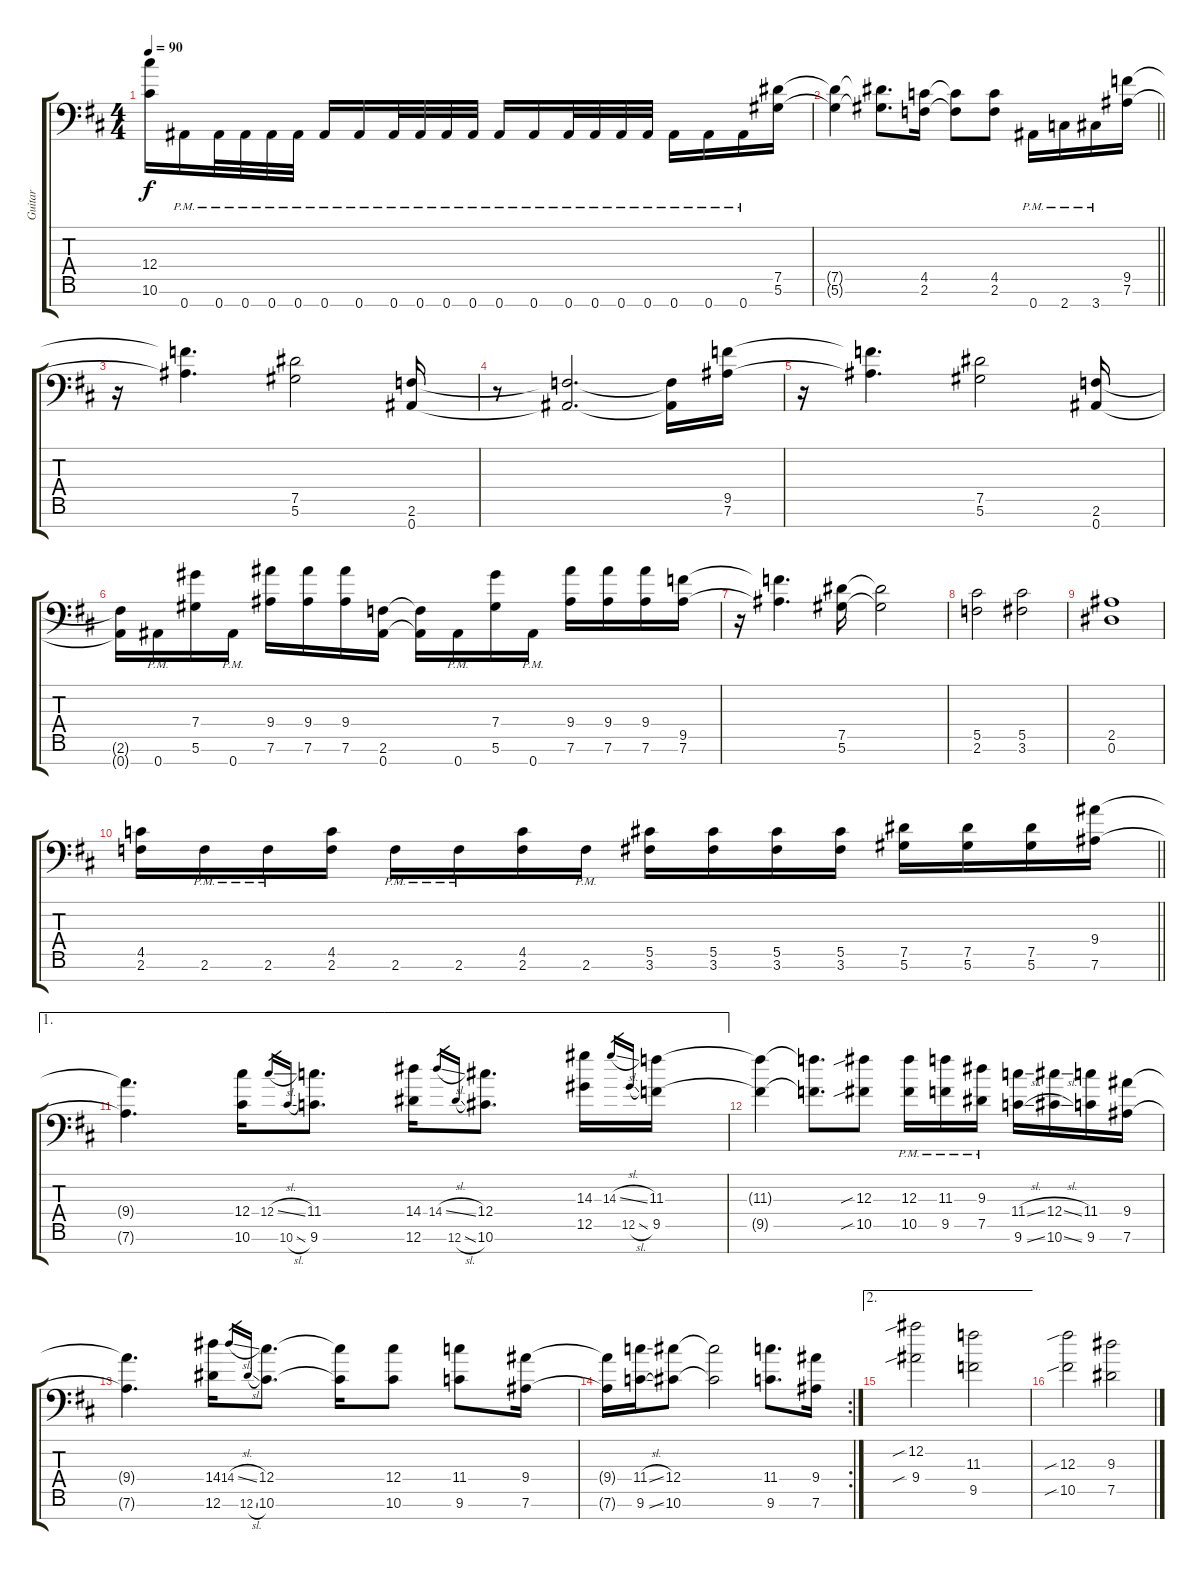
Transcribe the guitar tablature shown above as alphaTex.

\track ("Guitar " "Guitar ") {instrument distortionguitar}
\staff {score tabs}
\tuning (Eb4 Bb3 Gb3 Db3 Ab2 Eb2 Bb1) {hide}
\ts (4 4)
\tempo 90
\clef f4
\ks d
(12.4{t} 10.6{t}).16{dy f} 0.7{pm}.16 0.7{pm}.32 0.7{pm}.32 0.7{pm}.32 0.7{pm}.32 0.7{pm}.16 0.7{pm}.16 0.7{pm}.32 0.7{pm}.32 0.7{pm}.32 0.7{pm}.32 0.7{pm}.16 0.7{pm}.16 0.7{pm}.32 0.7{pm}.32 0.7{pm}.32 0.7{pm}.32 0.7{pm}.16 0.7{pm}.16 0.7{pm}.16 (7.5 5.6).16 |
\barLineRight lightlight
(7.5{t} 5.6{t}).4 (7.5{t} 5.6{t}).8{d} (4.5 2.6).16 (4.5{t} 2.6{t}).8 (4.5 2.6).8 0.7{pm}.16 2.7{pm}.16 3.7{pm}.16 (9.5 7.6).16 |
r.16 (9.5{t} 7.6{t}).4{d} (7.5 5.6).2 (2.6 0.7).16 |
r.8 (2.6{t} 0.7{t}).2{d} (2.6{t} 0.7{t}).16 (9.5 7.6).16 |
r.16 (9.5{t} 7.6{t}).4{d} (7.5 5.6).2 (2.6 0.7).16 |
(2.6{t} 0.7{t}).16 0.7{pm}.16 (7.4 5.6).16 0.7{pm}.16 (9.4 7.6).16 (9.4 7.6).16 (9.4 7.6).16 (2.6 0.7).16 (2.6{t} 0.7{t}).16 0.7{pm}.16 (7.4 5.6).16 0.7{pm}.16 (9.4 7.6).16 (9.4 7.6).16 (9.4 7.6).16 (9.5 7.6).16 |
r.16 (9.5{t} 7.6{t}).4{d} (7.5 5.6).16 (7.5{t} 5.6{t}).2 |
(5.5 2.6).2 (5.5 3.6).2 |
(2.5 0.6).1 |
\barLineRight lightlight
(4.5 2.6).16 2.6{pm}.16 2.6{pm}.16 (4.5 2.6).16 2.6{pm}.16 2.6{pm}.16 (4.5 2.6).16 2.6{pm}.16 (5.5 3.6).16 (5.5 3.6).16 (5.5 3.6).16 (5.5 3.6).16 (7.5 5.6).16 (7.5 5.6).16 (7.5 5.6).16 (9.4 7.6).16 |
\ae 1
(9.4{t} 7.6{t}).4{d} (12.4 10.6).16 12.4{sl}.16{gr} 10.6{sl}.16{gr} (11.4 9.6).8{d} (14.4 12.6).16 14.4{sl}.16{gr} 12.6{sl}.16{gr} (12.4 10.6).8{d} (14.3 12.5).16 14.3{sl}.16{gr} 12.5{sl}.16{gr} (11.3 9.5).16 |
(11.3{t} 9.5{t}).4 (11.3{t} 9.5{t}).8{d} (12.3{sib} 10.5{sib}).8 (12.3{pm} 10.5{pm}).16 (11.3{pm} 9.5{pm}).16 (9.3{pm} 7.5{pm}).16 (11.4{sl} 9.6{sl}).16 (12.4{sl} 10.6{sl}).16 (11.4 9.6).16 (9.4 7.6).16 |
(9.4{t} 7.6{t}).4{d} (14.4 12.6).16 14.4{sl}.16{gr} 12.6{sl}.16{gr} (12.4 10.6).8{d} (12.4{t} 10.6{t}).16 (12.4 10.6).8 (11.4 9.6).8 (9.4 7.6).16 |
\rc 2
(9.4{t} 7.6{t}).16 (11.4{sl} 9.6{sl}).16 (12.4 10.6).8 (12.4{t} 10.6{t}).2 (11.4 9.6).8{d} (9.4 7.6).16 |
\ae 2
(12.2{sib} 9.4{sib}).2 (11.3 9.5).2 |
(12.3{sib} 10.5{sib}).2 (9.3 7.5).2
